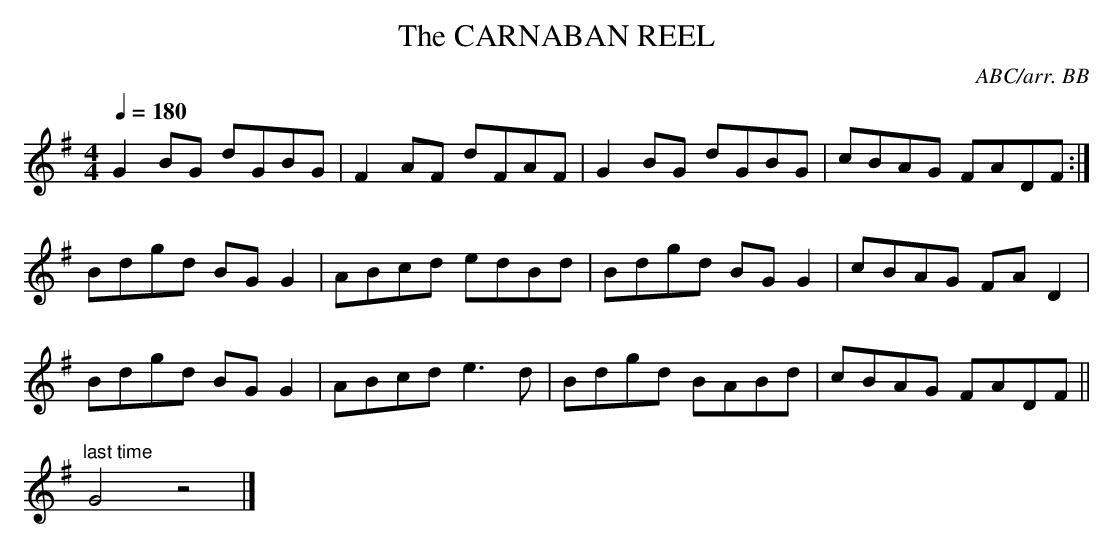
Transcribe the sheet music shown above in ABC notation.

X:1
T:CARNABAN REEL, The
C:ABC/arr. BB
Q:1/4=180
L:1/8
M:4/4
K:G
G2 BG dGBG|F2 AF dFAF|G2 BG dGBG|cBAG FADF:|
Bdgd BG G2|ABcd edBd|Bdgd BG G2|cBAG FA D2|
Bdgd BG G2|ABcd e3d|Bdgd BABd|cBAG FADF||
"last time"G4z4|]
